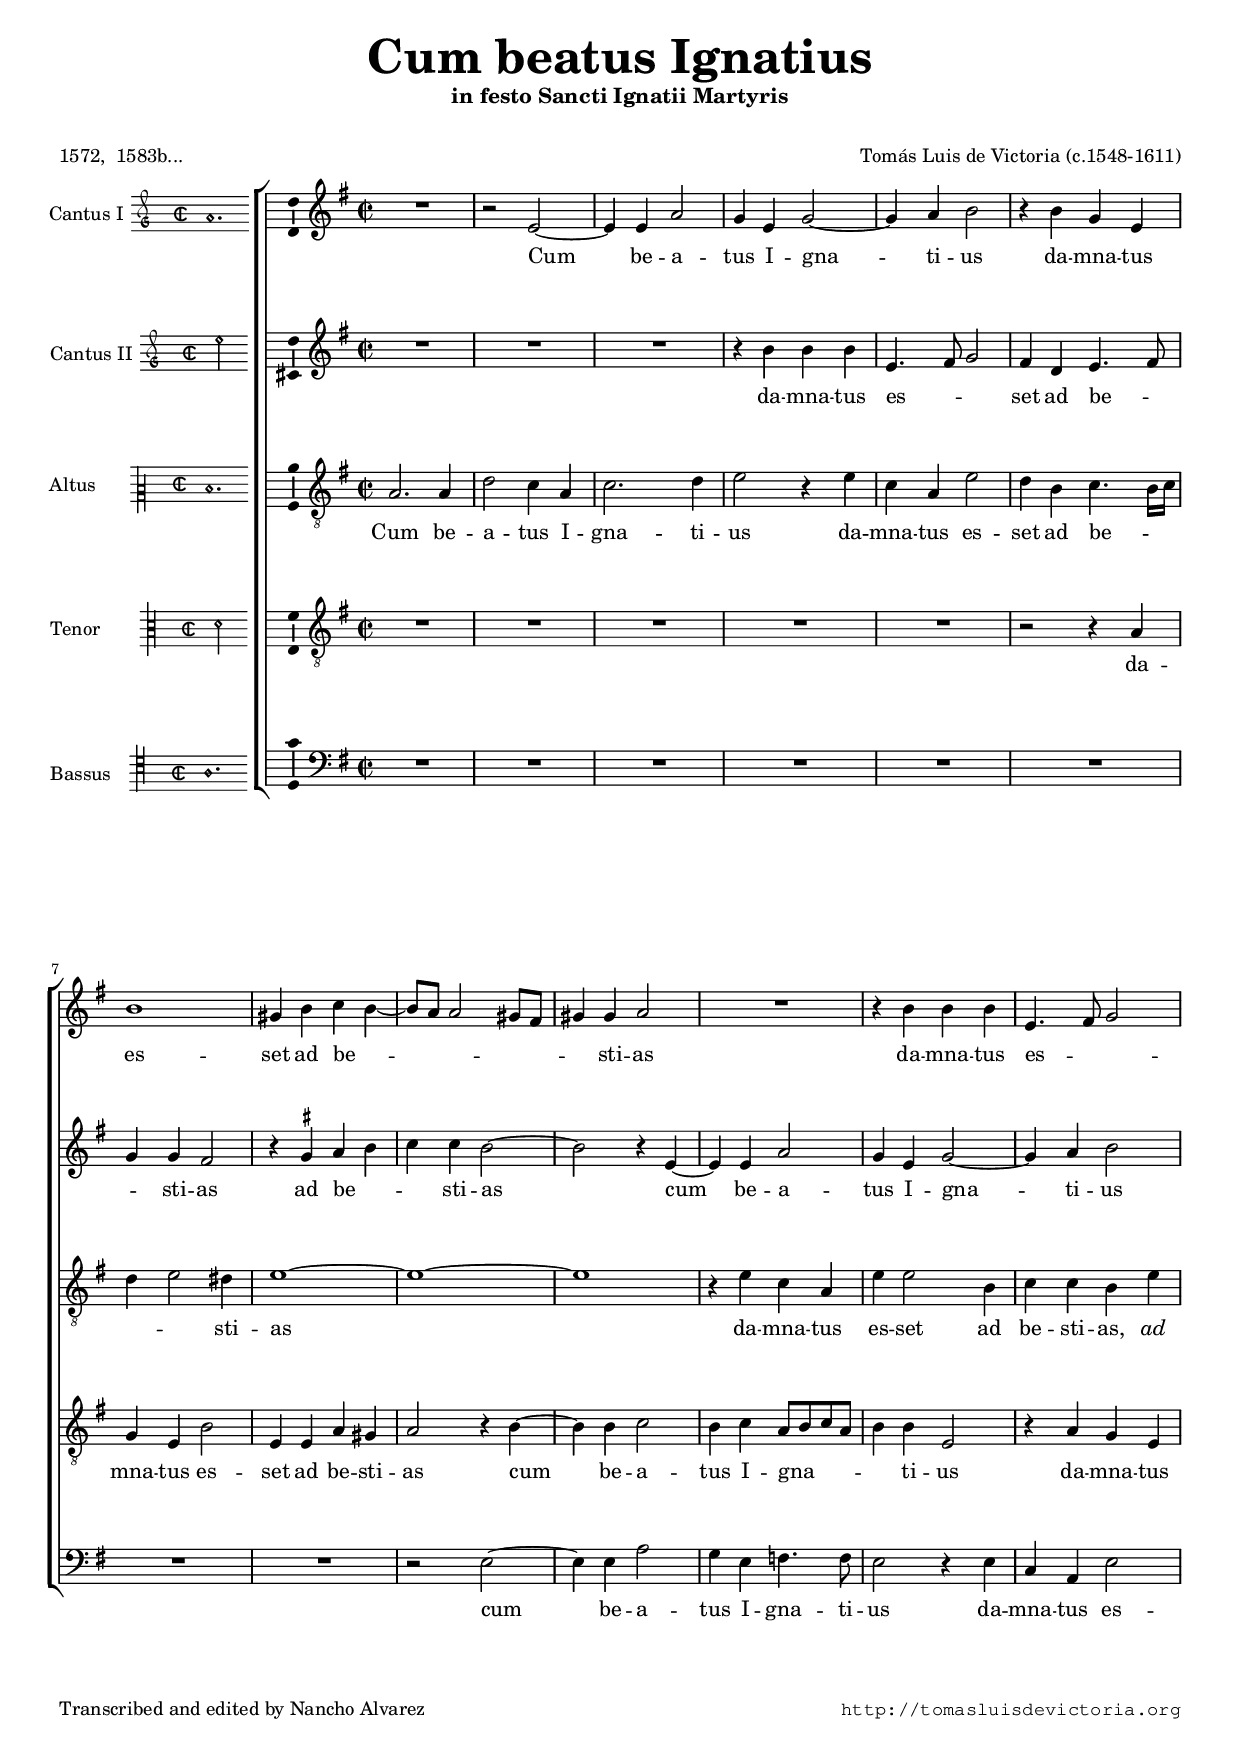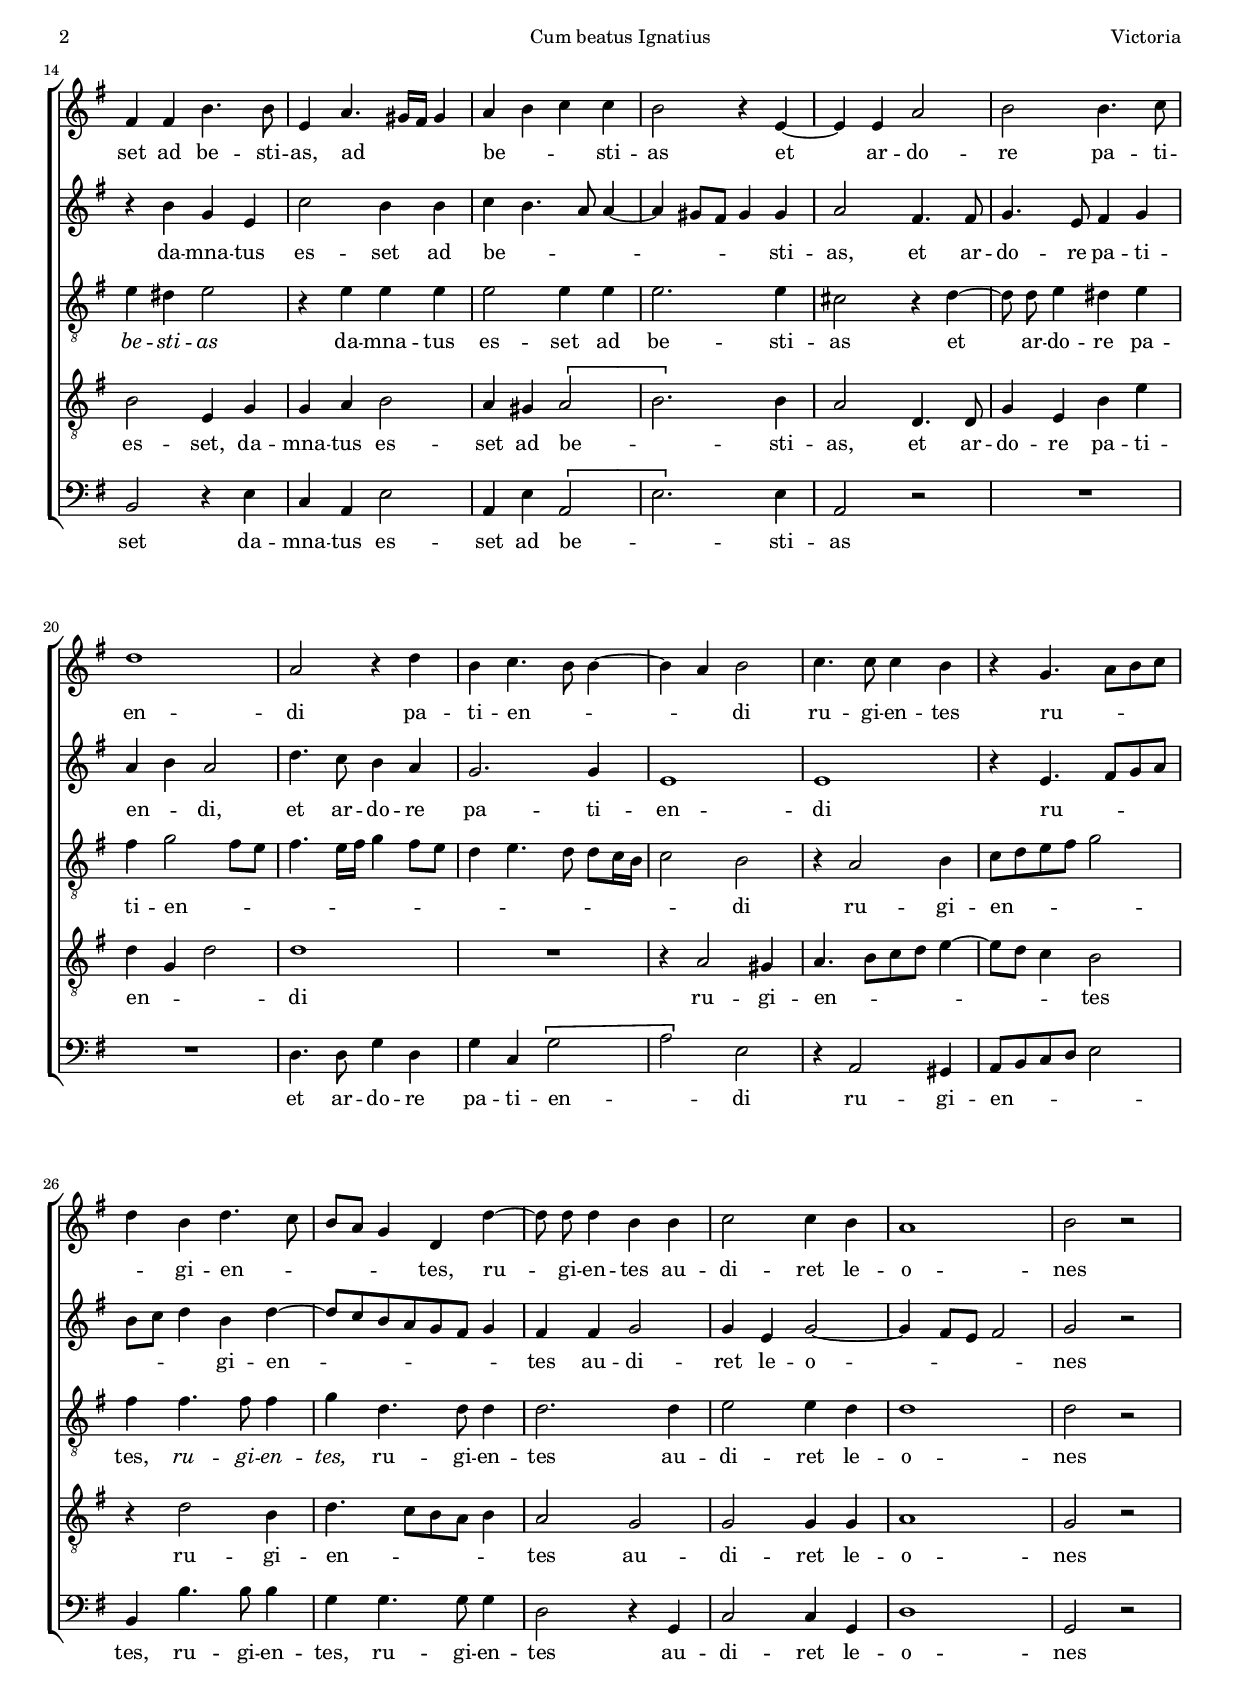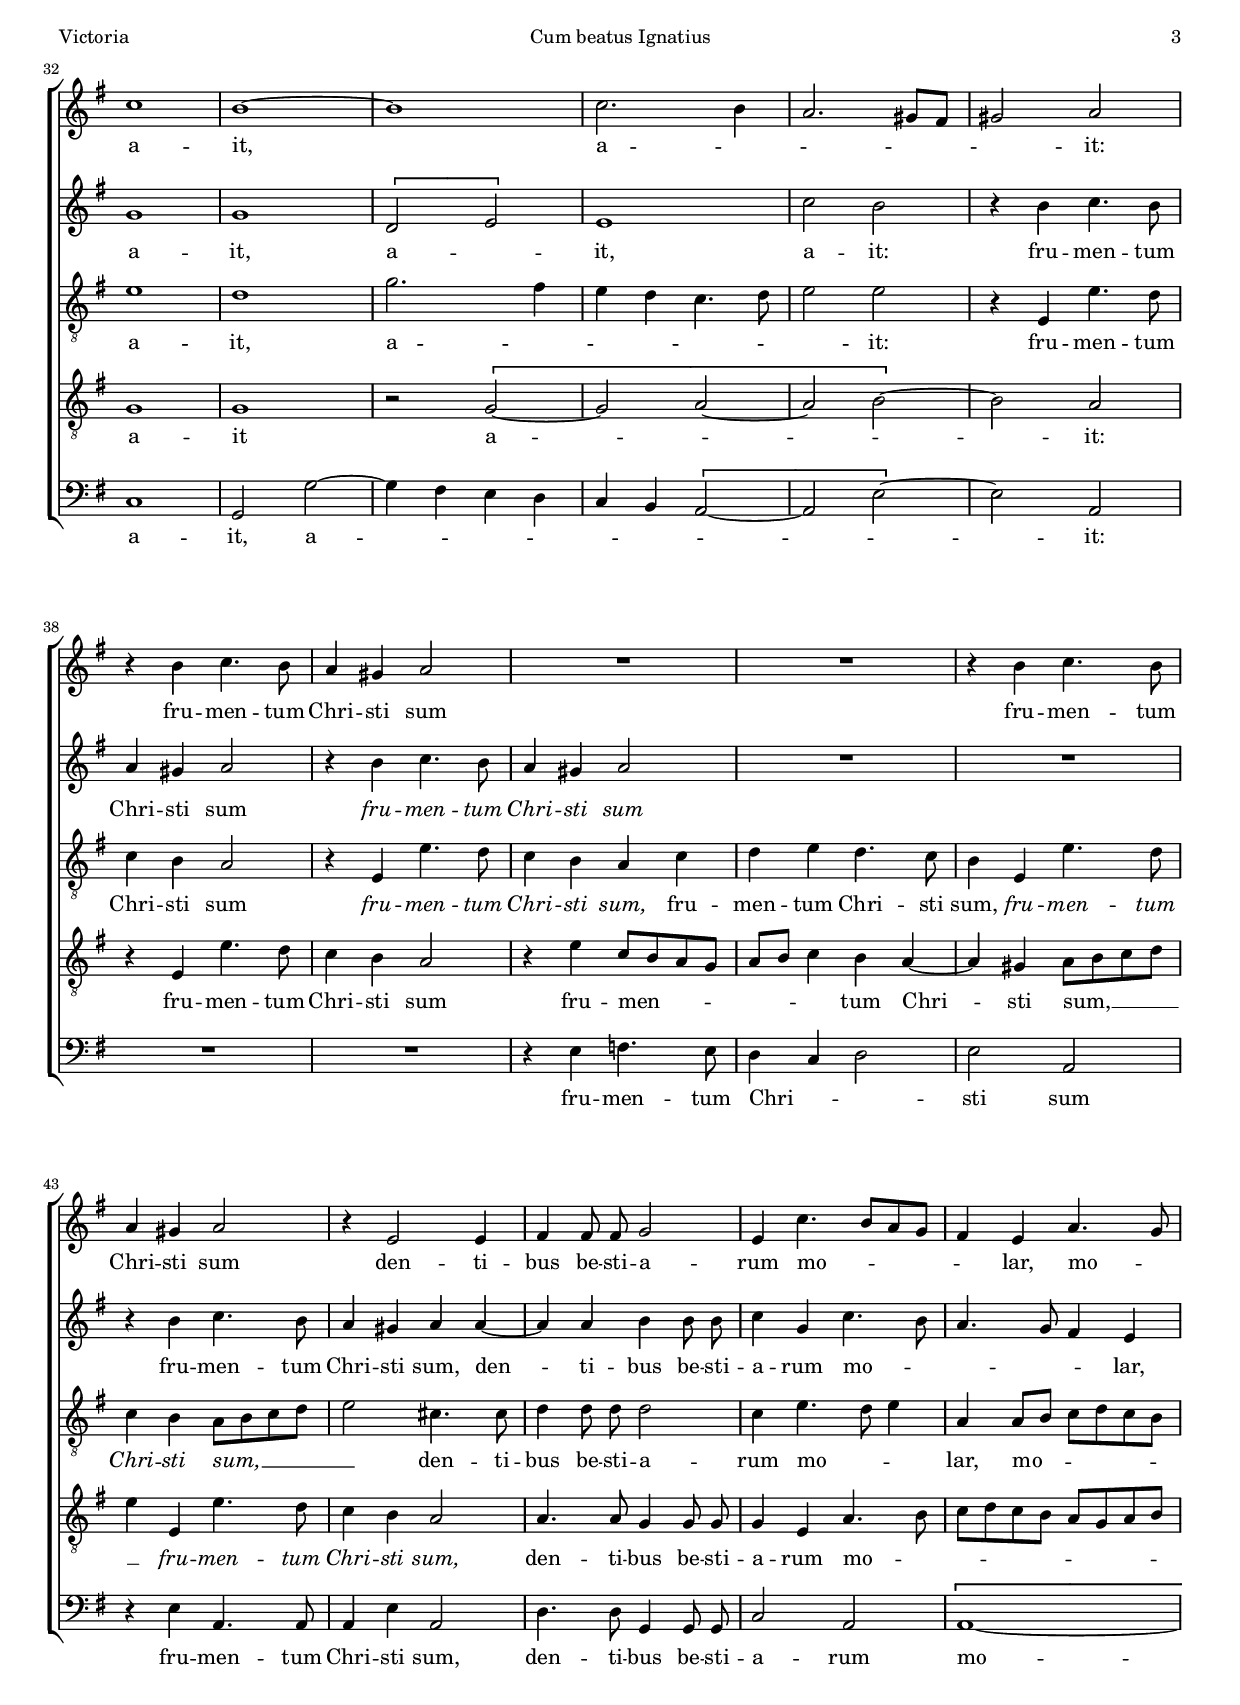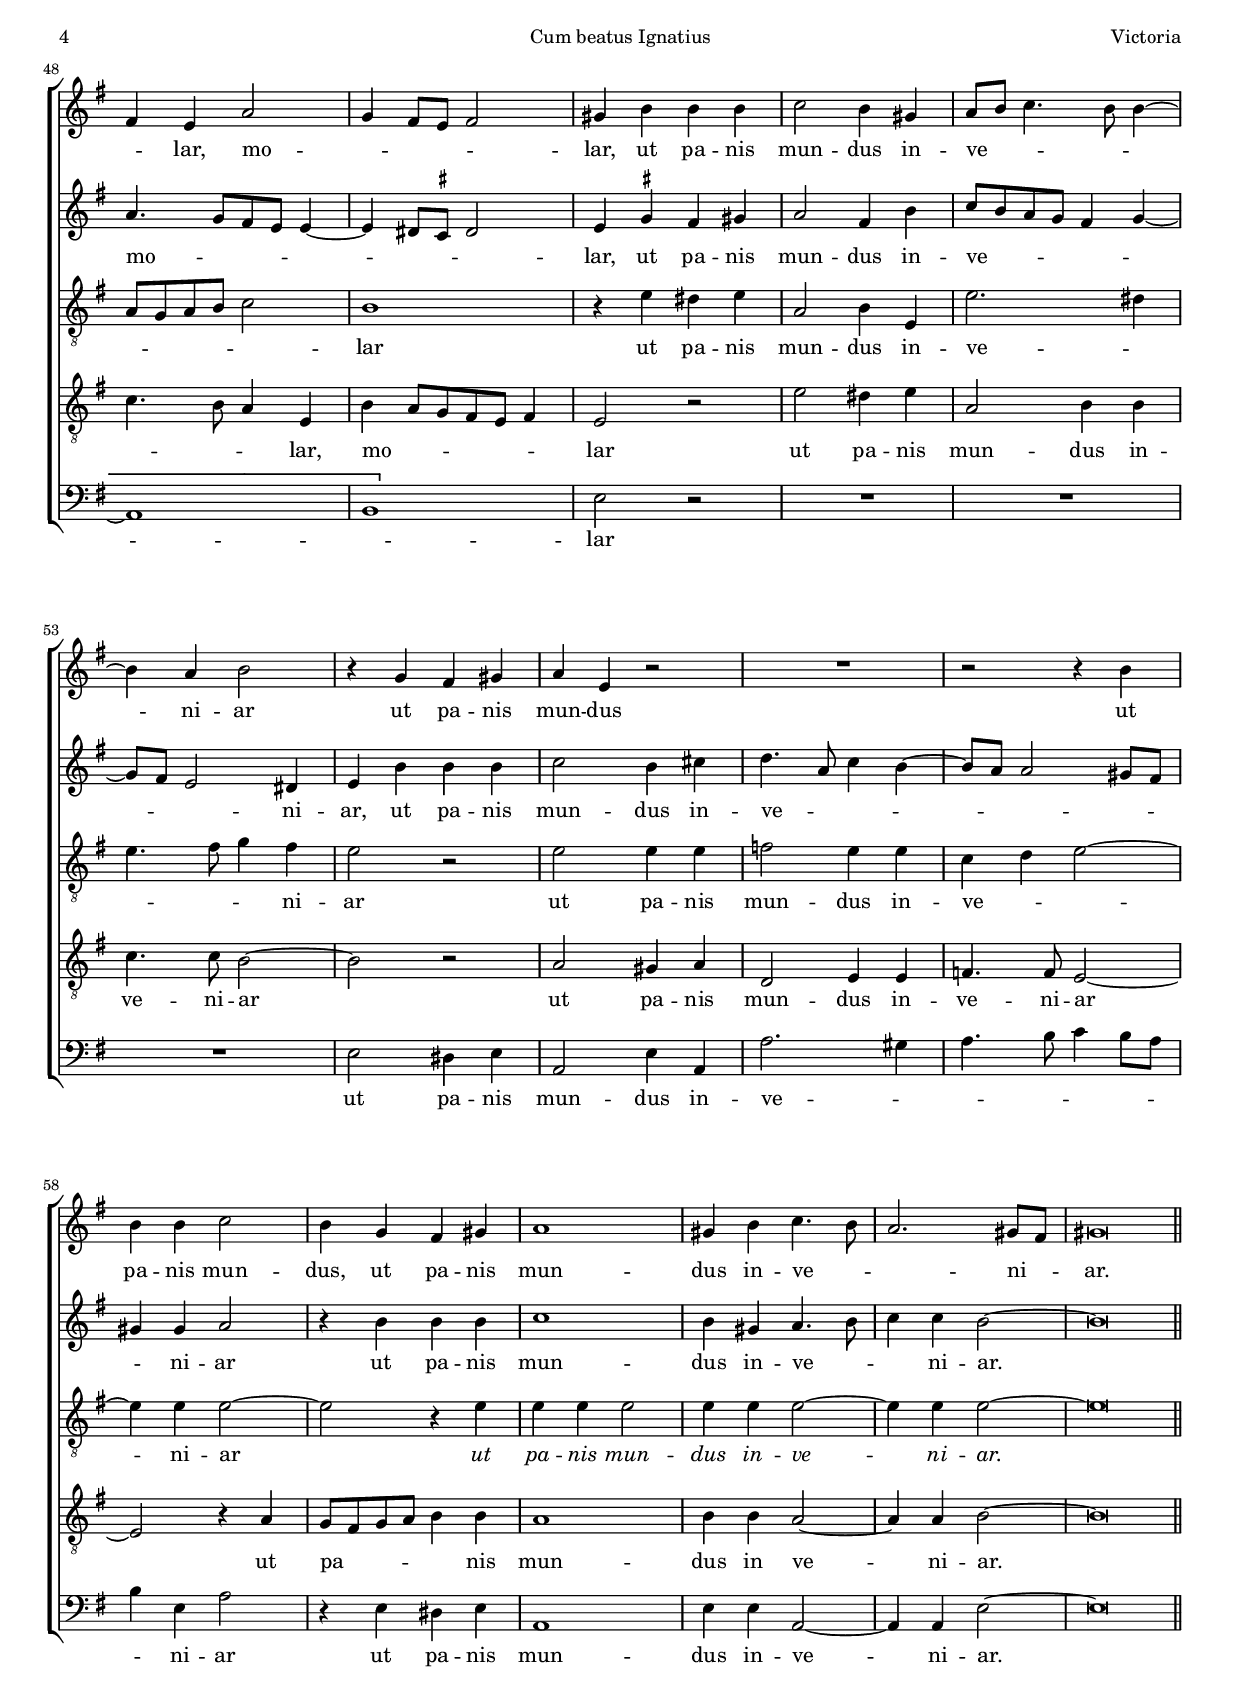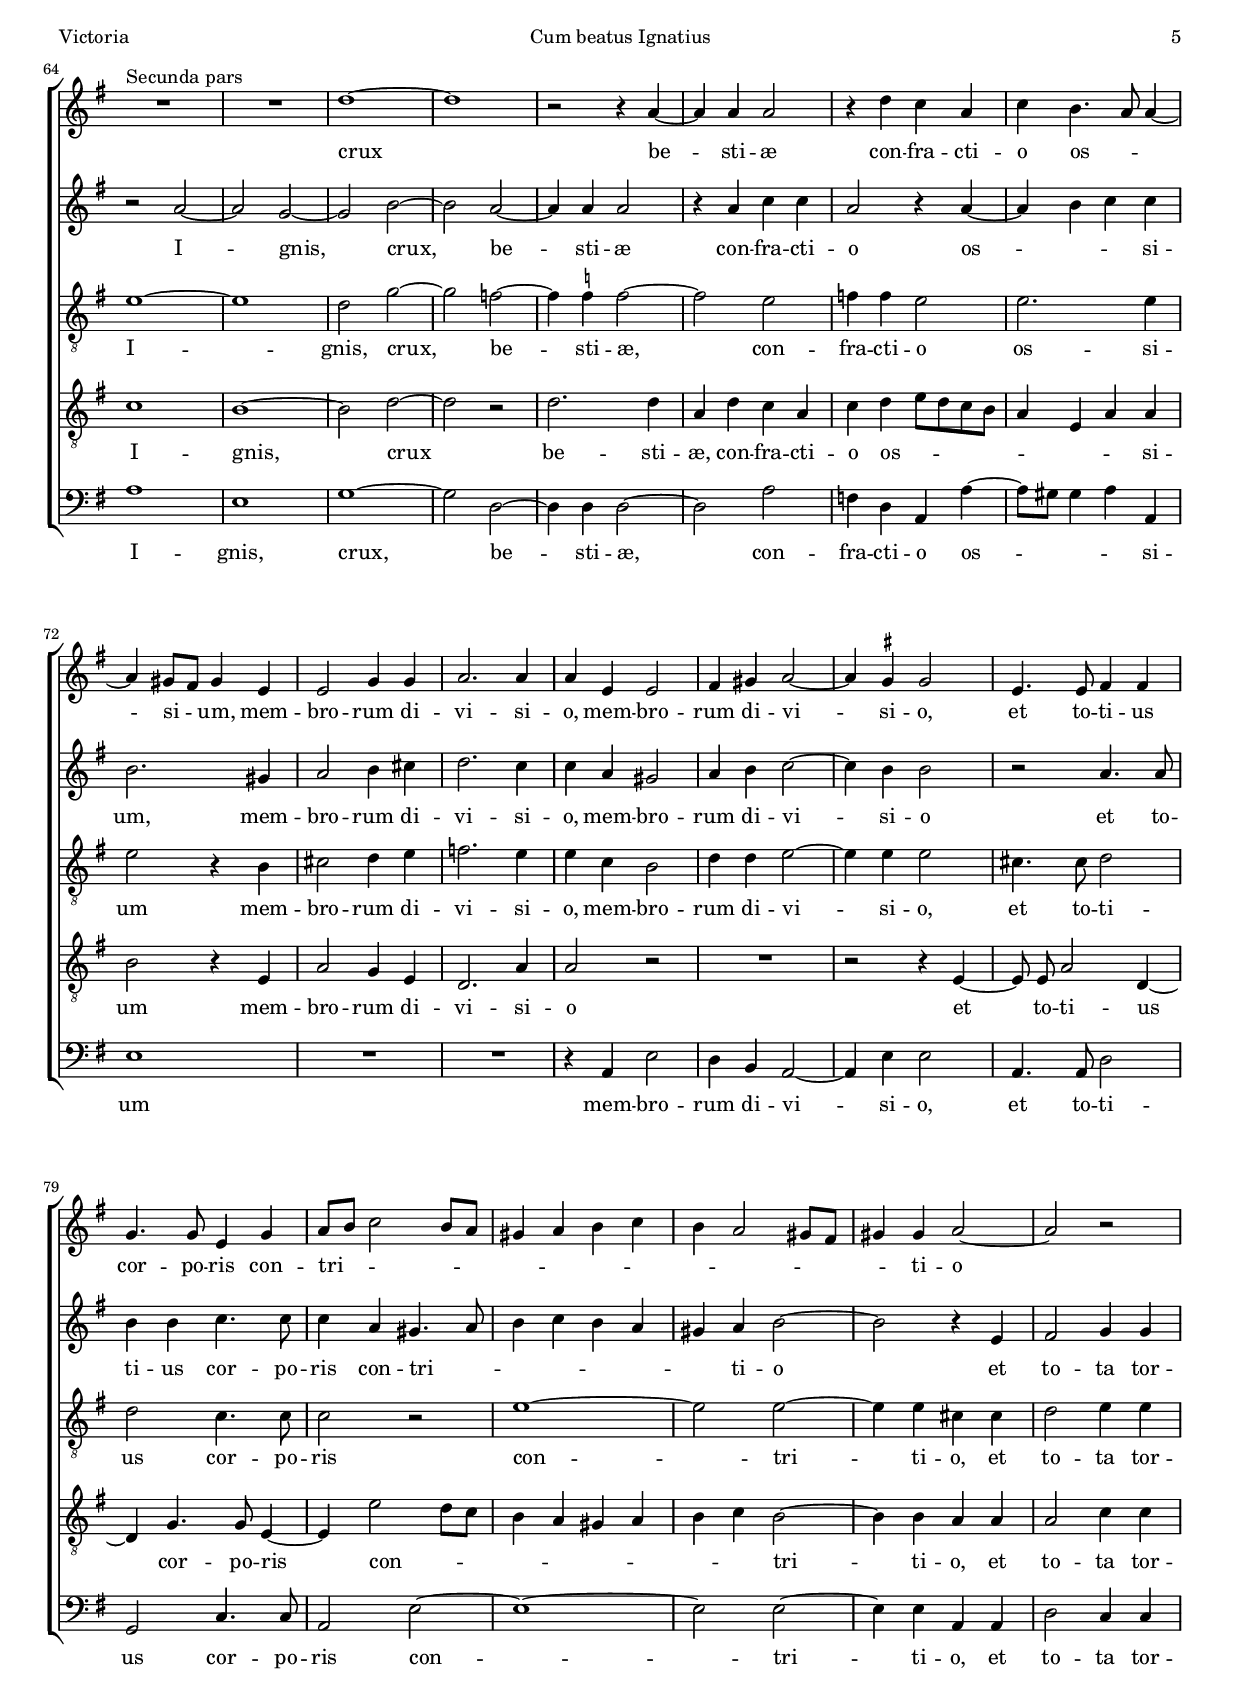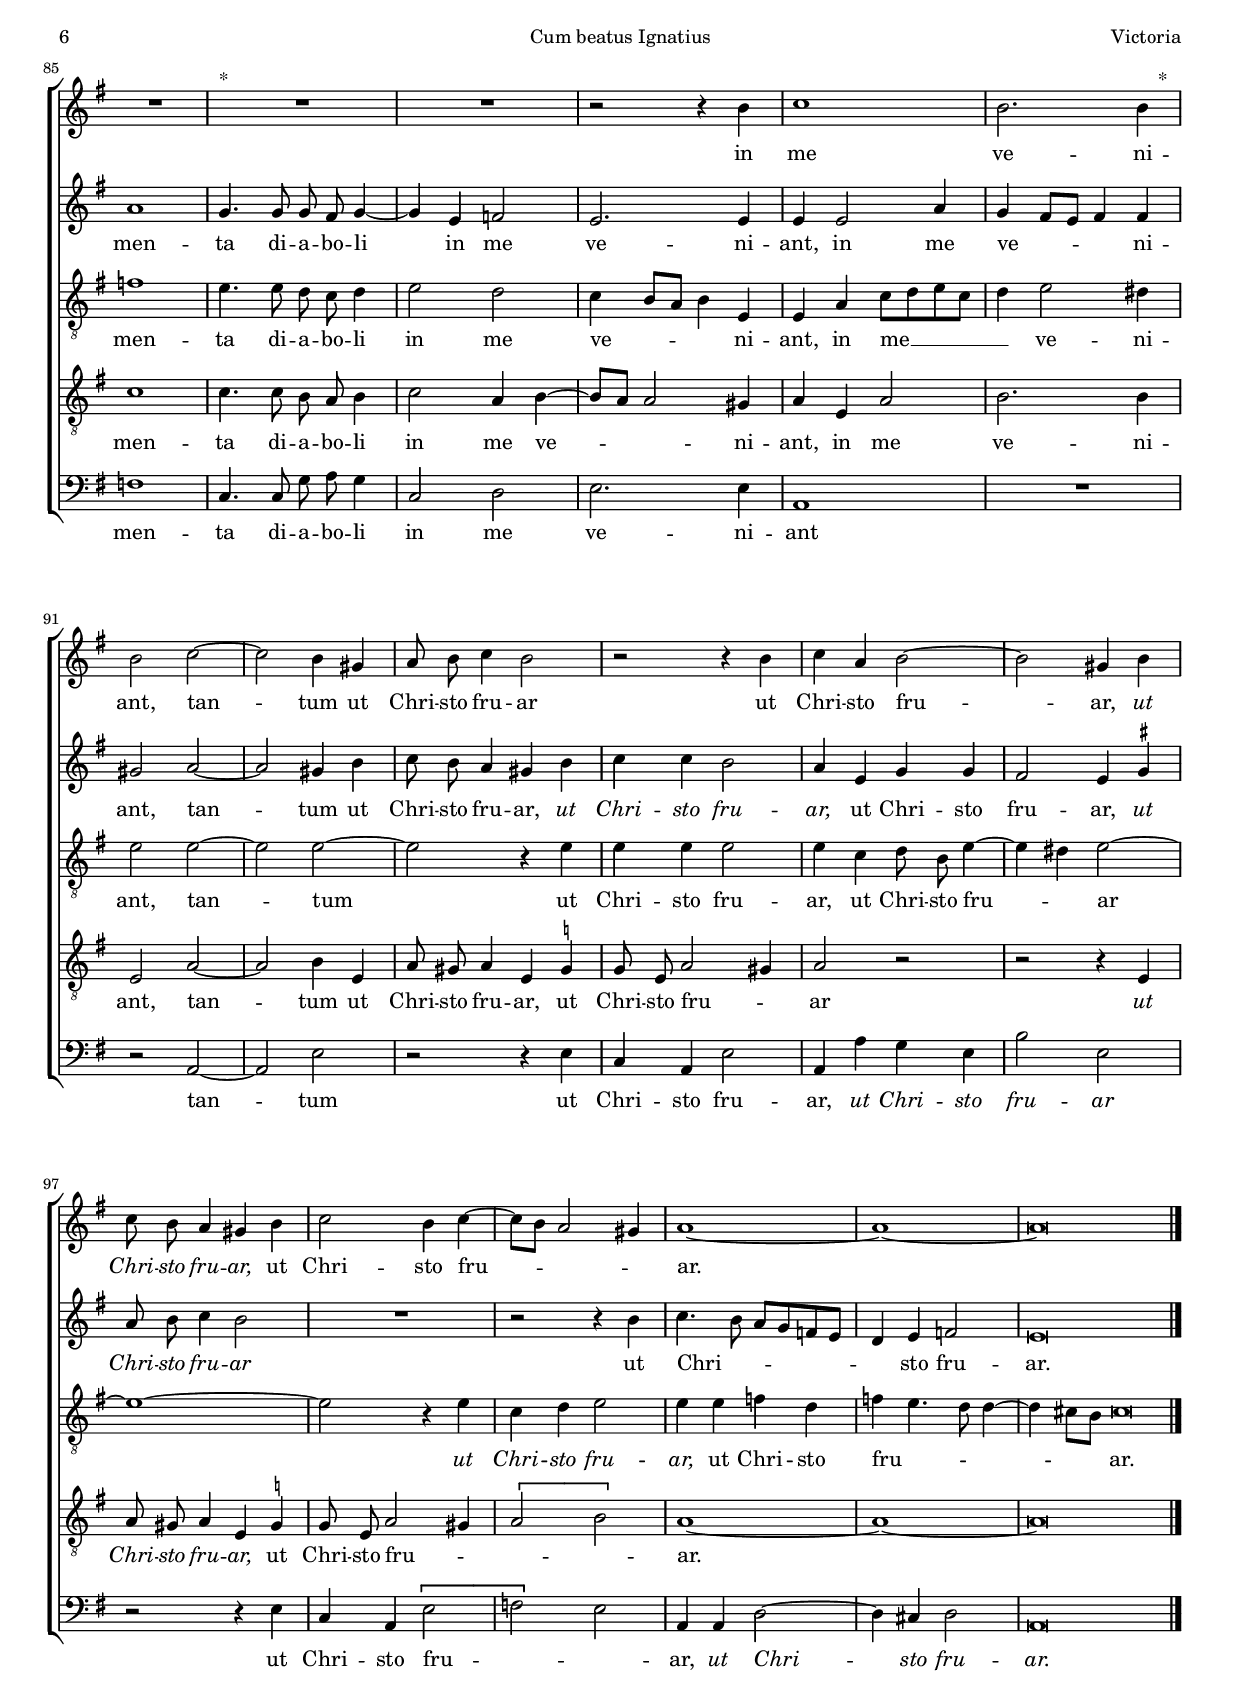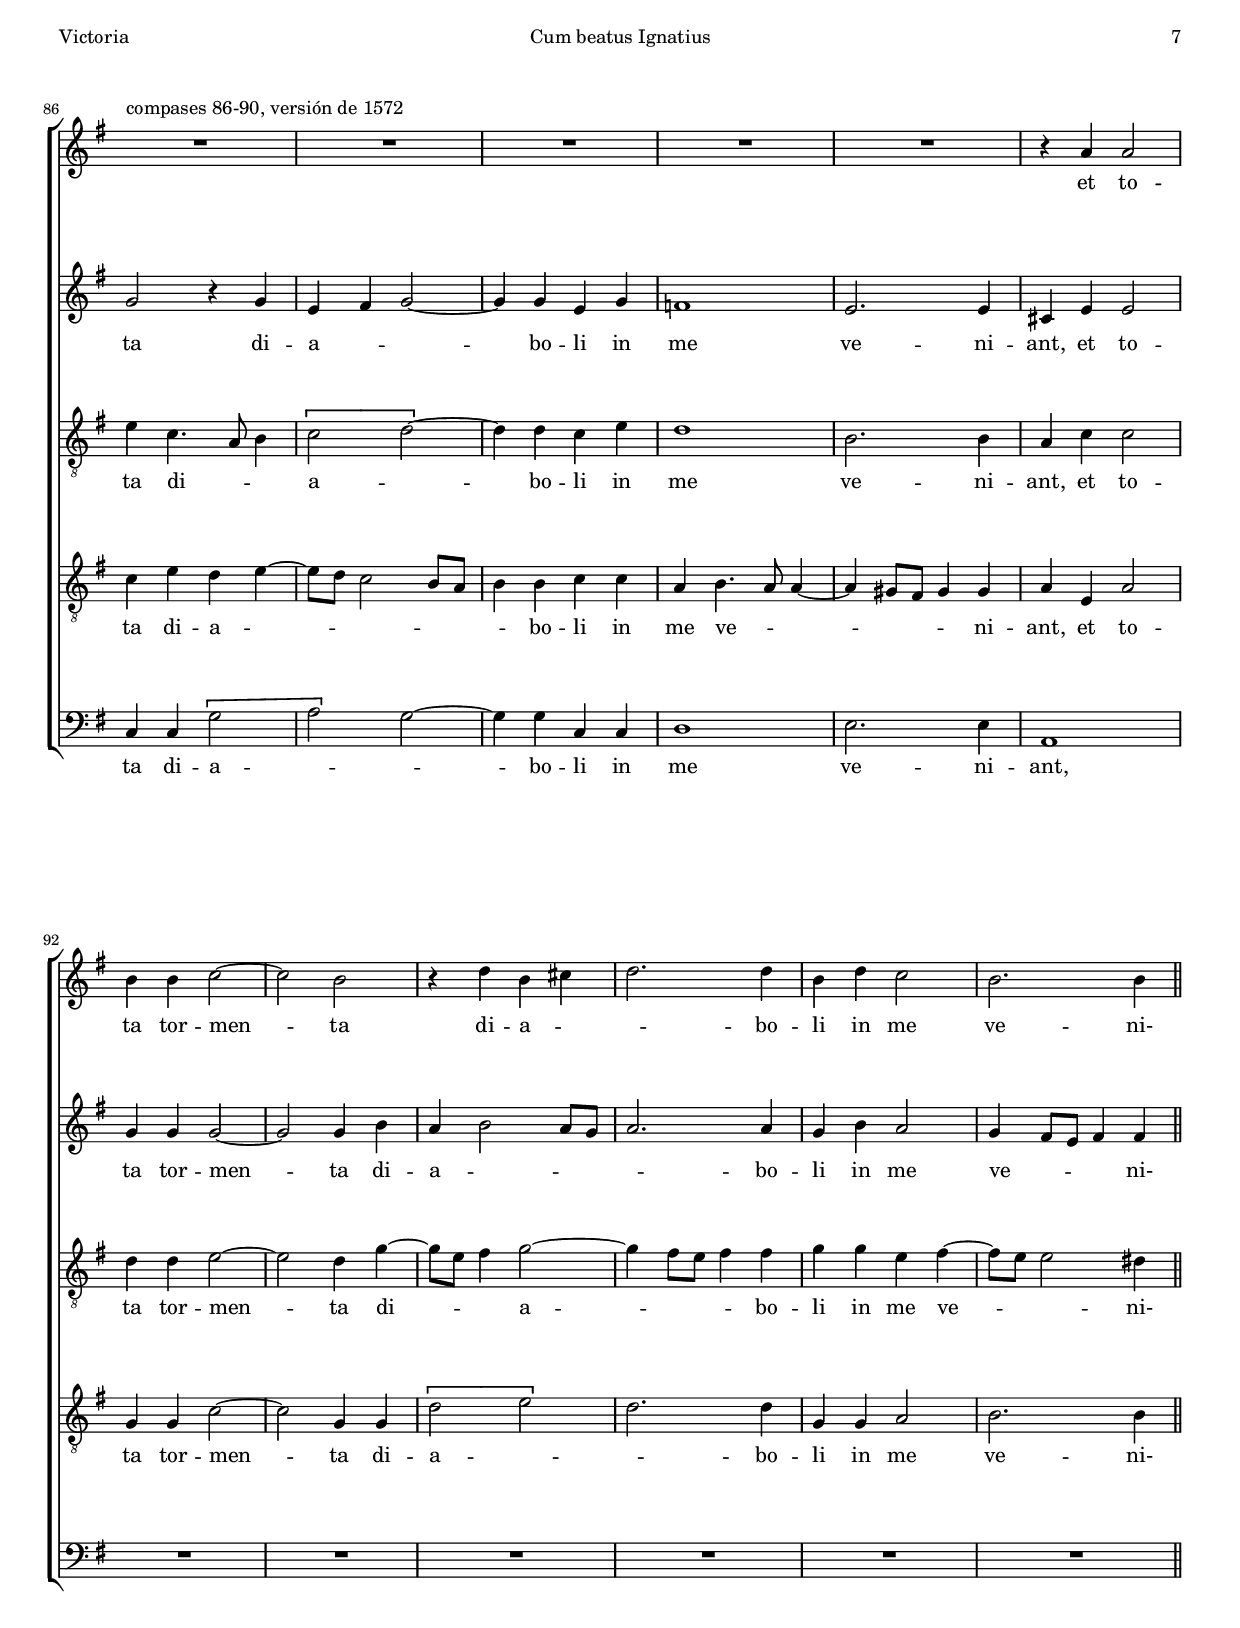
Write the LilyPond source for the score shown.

\version "2.18.0"

#(set-default-paper-size "a4")
#(set-global-staff-size 16.4)
#(ly:set-option 'point-and-click #f)
%mobile -s14.5 -i3.0

italicas=\override LyricText.font-shape = #'italic
rectas=\override LyricText.font-shape = #'upright
ss=\once \set suggestAccidentals = ##t
incipitwidth = 20

htitle="Cum beatus Ignatius"
hcomposer="Victoria"

\header {
	title=\markup{\fontsize #4 "Cum beatus Ignatius"}
	subtitle="in festo Sancti Ignatii Martyris"
	subsubtitle=\markup{\null \vspace #1 }
	composer="Tomás Luis de Victoria (c.1548-1611)"
        pdfauthor=\composer
	%opus="(-)"
	%poet="1572,  1583b,  1589a,  1589b,  1603"
	poet="1572,  1583b..."
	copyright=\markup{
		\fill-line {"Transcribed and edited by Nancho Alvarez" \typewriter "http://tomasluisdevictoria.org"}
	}
%	tagline=""
}


global={\key g \major \time 2/2  \skip 1*63 \bar "||" \pageBreak
					\skip 1*39 \bar "|." \pageBreak
					\skip 1*12 \bar "||"
}

cantus={
	R1*4/4 |
	r2 e' ~ |
	e'4 e' a'2 |
	g'4 e' g'2 ~ |
%5
	g'4 a' b'2 |
	r4 b' g' e' |
	b'1 |
	gis'4 b' c'' b' ~ |
	b'8 a' a'2 gis'8 fis' |
%10
	gis'4 gis' a'2 |
	R1*4/4 |
	r4 b' b' b' |
	e'4. fis'8 g'2 |
	fis'4 fis' b'4. b'8 |
%15
	e'4 a'4. gis'16 fis' gis'4 |
	a' b' c'' c'' |
	b'2 r4 e' ~ |
	e' e' a'2 |
	b' b'4. c''8 |
%20
	d''1 |
	a'2 r4 d'' |
	b' c''4. b'8 b'4 ~ |
	b' a' b'2 |
	c''4. c''8 c''4 b' |
%25
	r g'4. a'8 b' c'' |
	d''4 b' d''4. c''8 |
	b' a' g'4 d' d'' ~ |
	\set Staff.autoBeaming = ##f
	d''8 d'' d''4 b' b' |
	\set Staff.autoBeaming = ##t
	c''2 c''4 b' |
%30
	a'1 |
	b'2 r | \pageBreak
	c''1 |
	b' ~ |
	b' |
%35
	c''2. b'4 |
	a'2. gis'8 fis' |
	gis'2 a' |
	r4 b' c''4. b'8 |
	a'4 gis' a'2 |
%40
	R1*4/4 |
	R1*4/4 |
	r4 b' c''4. b'8 |
	a'4 gis' a'2 |
	r4 e'2 e'4 |
%45
	\set Staff.autoBeaming = ##f
	fis' fis'8 fis' g'2 |
	\set Staff.autoBeaming = ##t
	e'4 c''4. b'8 a' g' |
	fis'4 e' a'4. g'8 |
	fis'4 e' a'2 |
	g'4 fis'8 e' fis'2 |
%50
	gis'4 b' b' b' |
	c''2 b'4 gis' |
	a'8 b' c''4. b'8 b'4 ~ |
	b' a' b'2 |
	r4 g' fis' gis' |
%55
	a' e' r2 |
	R1*4/4 |
	r2 r4 b' |
	b' b' c''2 |
	b'4 g' fis' gis' |
%60
	a'1 |
	gis'4 b' c''4. b'8 |
	a'2. gis'8 fis' 
	gis'\breve*1/2 |
	s4*0^\markup{"Secunda pars"}
	R1*4/4
%65
	R1*4/4 |
	d''1 ~ |
	d'' |
	r2 r4 a' ~ |
	a' a' a'2 |
%70
	r4 d'' c'' a' |
	c'' b'4. a'8 a'4 ~ |
	a' gis'8 fis' gis'4 e' |
	e'2 g'4 g' |
	a'2. a'4 |
%75
	a' e' e'2 |
	fis'4 gis' a'2 ~ |
	a'4 \ss gis' gis'2 |
	e'4. e'8 fis'4 fis' |
	g'4. g'8 e'4 g' |
%80
	a'8 b' c''2 b'8 a' |
	gis'4 a' b' c'' |
	b' a'2 gis'8 fis' |
	gis'4 gis' a'2 ~ | 
	a' r |
%85
	R1*4/4 | %\break
	s4*0^\markup{"*"}
	R1*4/4 |
	R1*4/4 |
	r2 r4 b' |
	c''1 |
%90
	b'2. b'4^\markup{"    *"} | %\break
	b'2 c'' ~ |
	c'' b'4 gis' |
	\set Staff.autoBeaming = ##f
	a'8 b' c''4 b'2 |
	\set Staff.autoBeaming = ##t
	r r4 b' |
%95
	c'' a' b'2 ~ |
	b' gis'4 b' |
	\set Staff.autoBeaming = ##f
	c''8 b' a'4 gis' b' |
	\set Staff.autoBeaming = ##f
	c''2 b'4 c'' ~ |
	 c''8[ b'] a'2 gis'4 |
%100
	a'1 ~ |
	a' ~ |
	a'\breve*1/2 |
	\set Score.currentBarNumber = #86
	\once \override TextScript.padding = #1.5
	s4*0^\markup{"compases 86-90, versión de 1572"}
	R1*4/4
	R1*4/4 |
%105
	R1*4/4 |
	R1*4/4 |
	R1*4/4 |
	r4 a' a'2 |
	b'4 b' c''2 ~ |
%110
	c'' b' |
	r4 d'' b' cis'' |
	d''2. d''4 |
	b' d'' c''2 |
	b'2. b'4
}


cantusdos={
	R1*4/4 |
	R1*4/4 |
	R1*4/4 |
	r4 b' b' b' |
%5
	e'4. fis'8 g'2 |
	fis'4 d' e'4. fis'8 |
	g'4 g' fis'2 |
	r4 \ss gis' a' b' |
	c'' c'' b'2 ~ |
%10
	b' r4 e' ~ |
	e' e' a'2 |
	g'4 e' g'2 ~ |
	g'4 a' b'2 |
	r4 b' g' e' |
%15
	c''2 b'4 b' |
	c'' b'4. a'8 a'4 ~ |
	a' gis'8 fis' gis'4 gis' |
	a'2 fis'4. fis'8 |
	g'4. e'8 fis'4 g' |
%20
	a' b' a'2 |
	d''4. c''8 b'4 a' |
	g'2. g'4 |
	e'1 |
	e' |
%25
	r4 e'4. fis'8 g' a' |
	b' c'' d''4 b' d'' ~ |
	d''8[ c'' b' a' g' fis'] g'4 |
	fis' fis' g'2 |
	g'4 e' g'2 ~ |
%30
	g'4 fis'8 e' fis'2 |
	g' r |
	g'1 |
	g' |
	\[d'2 e'\] |
%35
	e'1 |
	c''2 b' |
	r4 b' c''4. b'8 |
	a'4 gis' a'2 |
	r4 b' c''4. b'8 |
%40
	a'4 gis' a'2 |
	R1*4/4 |
	R1*4/4 |
	r4 b' c''4. b'8 |
	a'4 gis' a' a' ~ |
%45
	\set Staff.autoBeaming = ##f
	a' a' b' b'8 b' |
	\set Staff.autoBeaming = ##t
	c''4 g' c''4. b'8 |
	a'4. g'8 fis'4 e' |
	a'4. g'8[ fis' e'] e'4 ~ |
	e' dis'8 \ss cis' dis'2 |
%50
	e'4 \ss gis' fis' gis'! |
	a'2 fis'4 b' |
	c''8 b' a' g' fis'4 g' ~ |
	g'8 fis' e'2 dis'4 |
	e' b' b' b' |
%55
	c''2 b'4 cis'' |
	d''4. a'8 c''4 b' ~ |
	b'8 a' a'2 gis'8 fis' |
	gis'4 gis' a'2 |
	r4 b' b' b' |
%60
	c''1 |
	b'4 gis' a'4. b'8 |
	c''4 c'' b'2 ~ |
	b'\breve*1/2 |
	r2 a' ~ |
%65
	a' g' ~ |
	g' b' ~ |
	b' a' ~ |
	a'4 a' a'2 |
	r4 a' c'' c'' |
%70
	a'2 r4 a' ~ |
	a' b' c'' c'' |
	b'2. gis'4 |
	a'2 b'4 cis'' |
	d''2. c''4 |
%75
	c'' a' gis'2 |
	a'4 b' c''2 ~ |
	c''4 b' b'2 |
	r a'4. a'8 |
	b'4 b' c''4. c''8 |
%80
	c''4 a' gis'4. a'8 |
	b'4 c'' b' a' |
	gis' a' b'2 ~ |
	b' r4 e' |
	fis'2 g'4 g' |
%85
	a'1 |
	\set Staff.autoBeaming = ##f
	g'4. g'8 g' fis' g'4 ~ |
	\set Staff.autoBeaming = ##t
	g' e' f'2 |
	e'2. e'4 |
	e' e'2 a'4 |
%90
	g' fis'8 e' fis'4 fis' |
	gis'2 a' ~ |
	a' gis'4 b' |
	\set Staff.autoBeaming = ##f
	c''8 b' a'4 gis' b' |
	\set Staff.autoBeaming = ##t
	c'' c'' b'2 |
%95
	a'4 e' g' g' |
	fis'2 e'4 \ss gis' |
	\set Staff.autoBeaming = ##f
	a'8 b' c''4 b'2 |
	\set Staff.autoBeaming = ##t
	R1*4/4 |
	r2 r4 b' |
%100
	c''4. b'8 a' g' f' e' |
	d'4 e' f'2 |
	e'\breve*1/2 |
	g'2 r4 g' |
	e' fis' g'2 ~ |
%105
	g'4 g' e' g' |
	f'1 |
	e'2. e'4 |
	cis' e' e'2 |
	g'4 g' g'2 ~ |
%110
	g' g'4 b' |
	a' b'2 a'8 g' |
	a'2. a'4 |
	g' b' a'2 |
	g'4 fis'8 e' fis'4 fis'
}

altus={
	a2. a4 |
	d'2 c'4 a |
	c'2. d'4 |
	e'2 r4 e' |
%5
	c' a e'2 |
	d'4 b c'4. b16 c' |
	d'4 e'2 dis'4 |
	e'1 ~ |
	e' ~ |
%10
	e' |
	r4 e' c' a |
	e' e'2 b4 |
	c' c' b e' |
	e' dis' e'2 |
%15
	r4 e' e' e' |
	e'2 e'4 e' |
	e'2. e'4 |
	cis'2 r4 d' ~ |
	\set Staff.autoBeaming = ##f
	d'8 d' e'4 dis' e' |
	\set Staff.autoBeaming = ##t
%20
	fis' g'2 fis'8 e' |
	fis'4. e'16 fis' g'4 fis'8 e' |
	d'4 e'4. d'8  d'[ c'16 b] |
	c'2 b |
	r4 a2 b4 |
%25
	c'8 d' e' fis' g'2 |
	fis'4 fis'4. fis'8 fis'4 |
	g' d'4. d'8 d'4 |
	d'2. d'4 |
	e'2 e'4 d' |
%30
	d'1 |
	d'2 r |
	e'1 |
	d' |
	g'2. fis'4 |
%35
	e' d' c'4. d'8 |
	e'2 e' |
	r4 e e'4. d'8 |
	c'4 b a2 |
	r4 e e'4. d'8 |
%40
	c'4 b a c' |
	d' e' d'4. c'8 |
	b4 e e'4. d'8 |
	c'4 b a8 b c' d' |
	e'2 cis'4. cis'8 |
%45
	\set Staff.autoBeaming = ##f
	d'4 d'8 d' d'2 |
	\set Staff.autoBeaming = ##t
	c'4 e'4. d'8 e'4 |
	a a8 b c' d' c' b | \pageBreak
	a g a b c'2 |
	b1 |
%50
	r4 e' dis' e' |
	a2 b4 e |
	e'2. dis'4 |
	e'4. fis'8 g'4 fis' |
	e'2 r |
%55
	e' e'4 e' |
	f'2 e'4 e' |
	c' d' e'2 ~ |
	e'4 e' e'2 ~ |
	e' r4 e' |
%60
	e' e' e'2 |
	e'4 e' e'2 ~ |
	e'4 e' e'2 ~ |
	e'\breve*1/2 |
	e'1 ~ |
%65
	e' |
	d'2 g' ~ |
	g' f' ~ |
	f'4 \ss f' f'2 ~ |
	f' e' |
%70
	f'4 f' e'2 |
	e'2. e'4 |
	e'2 r4 b |
	cis'2 d'4 e' |
	f'2. e'4 |
%75
	e' c' b2 |
	d'4 d' e'2 ~ |
	e'4 e' e'2 |
	cis'4. cis'8 d'2 |
	d' c'4. c'8 |
%80
	c'2 r |
	e'1 ~ |
	e'2 e' ~ |
	e'4 e' cis' cis' |
	d'2 e'4 e' |
%85
	f'1 |
	\set Staff.autoBeaming = ##f
	e'4. e'8 d' c' d'4 |
	\set Staff.autoBeaming = ##t
	e'2 d' |
	c'4 b8 a b4 e |
	e a c'8 d' e' c' |
%90
	d'4 e'2 dis'4 |
	e'2 e' ~ |
	e' e' ~ |
	e' r4 e' |
	e' e' e'2 |
%95
	\set Staff.autoBeaming = ##f
	e'4 c' d'8 b e'4 ~ |
	\set Staff.autoBeaming = ##t
	e' dis' e'2 ~ |
	e'1 ~ |
	e'2 r4 e' |
	c' d' e'2 |
%100
	e'4 e' f' d' |
	f' e'4. d'8 d'4 ~ |
	d' cis'8 b cis'\breve*1/4 |
	e'4 c'4. a8 b4 |
	\[c'2 d' ~ \] |
%105
	d'4 d' c' e' |
	d'1 |
	b2. b4 |
	a c' c'2 |
	d'4 d' e'2 ~ |
%110
	e' d'4 g' ~ |
	g'8 e' fis'4 g'2 ~ |
	g'4 fis'8 e' fis'4 fis' |
	g' g' e' fis' ~ |
	fis'8 e' e'2 dis'4
}

tenor={
	R1*4/4 |
	R1*4/4 |
	R1*4/4 |
	R1*4/4 |
%5
	R1*4/4 |
	r2 r4 a |
	g e b2 |
	e4 e a gis |
	a2 r4 b ~ |
%10
	b b c'2 |
	b4 c' a8 b c' a |
	b4 b e2 |
	r4 a g e |
	b2 e4 g |
%15
	g a b2 |
	a4 gis \[a2 |
	b2.\] b4 |
	a2 d4. d8 |
	g4 e b e' |
%20
	d' g d'2 |
	d'1 |
	R1*4/4 |
	r4 a2 gis4 |
	a4.  b8[ c' d'] e'4 ~ |
%25
	e'8 d' c'4 b2 |
	r4 d'2 b4 |
	d'4.  c'8[ b a] b4 |
	a2 g |
	g g4 g |
%30
	a1 |
	g2 r |
	g1 |
	g |
	r2 \[g ~ |
%35
	g a ~ |
	a b ~ \] |
	b a |
	r4 e e'4. d'8 |
	c'4 b a2 |
%40
	r4 e' c'8 b a g |
	a b c'4 b a ~ |
	a gis a8 b c' d' |
	e'4 e e'4. d'8 |
	c'4 b a2 |
%45
	\set Staff.autoBeaming = ##f
	a4. a8 g4 g8 g |
	\set Staff.autoBeaming = ##t
	g4 e a4. b8 |
	c' d' c' b a g a b |
	c'4. b8 a4 e |
	b  a8[ g fis e] fis4 |
%50
	e2 r |
	e' dis'4 e' |
	a2 b4 b |
	c'4. c'8 b2 ~ |
	b r |
%55
	a gis4 a |
	d2 e4 e |
	f4. f8 e2 ~ |
	e r4 a |
	g8 fis g a b4 b |
%60
	a1 |
	b4 b a2 ~ |
	a4 a b2 ~ |
	b\breve*1/2 |
	c'1 |
%65
	b ~ |
	b2 d' ~ |
	d' r |
	d'2. d'4 |
	a d' c' a |
%70
	c' d' e'8 d' c' b |
	a4 e a a |
	b2 r4 e |
	a2 g4 e |
	d2. a4 |
%75
	a2 r |
	R1*4/4 |
	r2 r4 e ~ |
	\set Staff.autoBeaming = ##f
	e8 e a2 d4 ~ |
	\set Staff.autoBeaming = ##t
	d g4. g8 e4 ~ |
%80
	e e'2 d'8 c' |
	b4 a gis a |
	b c' b2 ~ |
	b4 b a a |
	a2 c'4 c' |
%85
	c'1 |
	\set Staff.autoBeaming = ##f
	c'4. c'8 b a b4 |
	\set Staff.autoBeaming = ##t
	c'2 a4 b ~ |
	b8 a a2 gis4 |
	a e a2 |
%90
	b2. b4 |
	e2 a ~ |
	a b4 e |
	\set Staff.autoBeaming = ##f
	a8 gis a4 e \ss g |
	g8 e a2 gis4 |
	\set Staff.autoBeaming = ##f
%95
	a2 r |
	r r4 e |
	\set Staff.autoBeaming = ##f
	a8 gis a4 e \ss g |
	g8 e a2 gis4 |
	\set Staff.autoBeaming = ##t
	\[a2 b\] |
%100
	a1 ~ |
	a ~ |
	a\breve*1/2 |
	c'4 e' d' e' ~ |
	e'8 d' c'2 b8 a |
%105
	b4 b c' c' |
	a b4. a8 a4 ~ |
	a gis8 fis gis4 gis |
	a e a2 |
	g4 g c'2 ~ |
%110
	c' g4 g |
	\[d'2 e'\] |
	d'2. d'4 |
	g g a2 |
	b2. b4
}

bassus={
	R1*4/4 |
	R1*4/4 |
	R1*4/4 |
	R1*4/4 |
%5
	R1*4/4 |
	R1*4/4 |
	R1*4/4 |
	R1*4/4 |
	r2 e ~ |
%10
	e4 e a2 |
	g4 e f4. f8 |
	e2 r4 e |
	c a, e2 |
	b, r4 e |
%15
	c a, e2 |
	a,4 e \[a,2 |
	e2.\] e4 |
	a,2 r |
	R1*4/4 |
%20
	R1*4/4 |
	d4. d8 g4 d |
	g c \[g2 |
	a\] e |
	r4 a,2 gis,4 |
%25
	a,8 b, c d e2 |
	b,4 b4. b8 b4 |
	g g4. g8 g4 |
	d2 r4 g, |
	c2 c4 g, |
%30
	d1 |
	g,2 r |
	c1 |
	g,2 g ~ |
	g4 fis e d |
%35
	c b, \[a,2 ~ |
	a, e ~ \] |
	e a, |
	R1*4/4 |
	R1*4/4 |
%40
	r4 e f4. e8 |
	d4 c d2 |
	e a, |
	r4 e a,4. a,8 |
	a,4 e a,2 |
%45
	\set Staff.autoBeaming = ##f
	d4. d8 g,4 g,8 g, |
	\set Staff.autoBeaming = ##t
	c2 a, |
	\[a,1 ~ |
	a, |
	b,\] |
%50
	e2 r |
	R1*4/4 |
	R1*4/4 |
	R1*4/4 |
	e2 dis4 e |
%55
	a,2 e4 a, |
	a2. gis4 |
	a4. b8 c'4 b8 a |
	b4 e a2 |
	r4 e dis e |
%60
	a,1 |
	e4 e a,2 ~ |
	a,4 a, e2 ~ |
	e\breve*1/2 |
	a1 |
%65
	e |
	g ~ |
	g2 d ~ |
	d4 d d2 ~ |
	d a |
%70
	f4 d a, a ~ |
	a8 gis gis4 a a, |
	e1 |
	R1*4/4 |
	R1*4/4 |
%75
	r4 a, e2 |
	d4 b, a,2 ~ |
	a,4 e e2 |
	a,4. a,8 d2 |
	g, c4. c8 |
%80
	a,2 e ~ |
	e1 ~ |
	e2 e ~ |
	e4 e a, a, |
	d2 c4 c |
%85
	f1 |
	\set Staff.autoBeaming = ##f
	c4. c8 g a g4 |
	\set Staff.autoBeaming = ##t
	c2 d |
	e2. e4 |
	a,1 |
%90
	R1*4/4 |
	r2 a, ~ |
	a, e |
	r r4 e |
	c a, e2 |
%95
	a,4 a g e |
	b2 e |
	r r4 e |
	c a, \[e2 |
	f\] e |
%100
	a,4 a, d2 ~ |
	d4 cis d2 |
	a,\breve*1/2 |
	c4 c \[g2 |
	a\] g ~ |
%105
	g4 g c c |
	d1 |
	e2. e4 |
	a,1 |
	R1*4/4 |
%110
	R1*4/4 |
	R1*4/4 |
	R1*4/4 |
	R1*4/4 |
	R1*4/4
}

textocantus=\lyricmode{
Cum _ be -- a -- tus I -- gna -- _ ti -- us da -- mna -- tus es -- set
ad be -- _ _ _ _ _ _ _ sti -- as
da -- mna -- tus es -- _ _ set ad be -- sti -- as,
ad _ _ _ be -- _ _ sti -- as
et _ ar -- do -- re pa -- ti -- en -- di
pa -- ti -- en -- _ _ _ _ di
ru -- gi -- en -- tes
ru -- _ _ _ _ gi -- en -- _ _ _ _ tes,
ru -- _ gi -- en -- tes au -- di -- ret le -- o -- nes
a -- it, _
a -- _ _ _ _ _ it:
fru -- men -- tum Chri -- sti sum
fru -- men -- tum Chri -- sti sum
den -- ti -- bus be -- sti -- a -- rum mo -- _ _ _ _ lar,
mo -- _ _ lar,
mo -- _ _ _ _ lar,
ut pa -- nis mun -- dus in -- ve -- _ _ _ _ _ ni -- ar
ut pa -- nis mun -- dus
ut pa -- nis mun -- dus,
ut pa -- nis mun -- dus in -- ve -- _ _ ni -- _ ar.
crux _
be -- _ sti -- æ
con -- fra -- cti -- o os -- _ _ _ si -- _ um,
mem -- bro -- rum di -- vi -- si -- o,
mem -- bro -- rum di -- vi -- _ si -- o,
et to -- ti -- us cor -- po -- ris con -- tri -- _ _ _ _ _ _ _ _ _ _ _ _ _ ti -- o _
in me ve -- ni -- ant,
tan -- _ tum ut Chri -- sto fru -- ar
ut Chri -- sto fru -- _ ar,
\italicas
ut Chri -- sto fru -- ar,
\rectas
ut Chri -- sto fru -- _ _ _ _ ar. _ _ 
et to -- ta tor -- men -- _ ta di -- a -- _ _ bo -- li in me ve -- ni-
}


textocantusdos=\lyricmode{
da -- mna -- tus es -- _ _ set ad be -- _ _ sti -- as
ad be -- _ _ sti -- as _
cum _ be -- a -- tus I -- gna -- _ ti -- us
da -- mna -- tus es -- set ad be -- _ _ _ _ _ _ _ sti -- as,
et ar -- do -- re pa -- ti -- en -- _ di,
et ar -- do -- re pa -- ti -- en -- di
ru -- _ _ _ _ _ _ gi -- en -- _ _ _ _ _ _ _ tes
au -- di -- ret le -- o -- _ _ _ _ nes
a -- it,
a -- _ it,
a -- it:
fru -- men -- tum Chri -- sti sum
\italicas
fru -- men -- tum Chri -- sti sum
\rectas
fru -- men -- tum Chri -- sti sum, den -- _ ti -- bus
be -- sti -- a -- rum mo -- _ _ _ _ lar,
mo -- _ _ _ _ _ _ _ _ lar,
ut pa -- nis mun -- dus in -- ve -- _ _ _ _ _ _ _ _ ni -- ar,
ut pa -- nis mun -- dus in -- ve -- _ _ _ _ _ _ _ _ _ ni -- ar
ut pa -- nis mun -- dus in -- ve -- _ _ ni -- ar. _
I -- _ gnis, _
crux, _
be -- _ sti -- æ
con -- fra -- cti -- o os -- _ _ _ si -- um,
mem -- bro -- rum di -- vi -- si -- o,
mem -- bro -- rum di -- vi -- _ si -- o
et to -- ti -- us cor -- po -- ris con -- tri -- _ _ _ _ _ _ ti -- o _
et to -- ta tor -- men -- ta di -- a -- bo -- li _ in me ve -- ni -- ant,
in me ve -- _ _ _ ni -- ant,
tan -- _ tum 
ut Chri -- sto fru -- ar,
\italicas
ut Chri -- sto fru -- ar,
\rectas
ut Chri -- sto fru -- ar,
\italicas
ut Chri -- sto fru -- ar
\rectas
ut Chri -- _ _ _ _ _ _ sto fru -- ar.
ta di -- a -- _ _ _ bo -- li in me ve -- ni -- ant,
et to -- ta tor -- men -- _ ta di -- a -- _ _ _ _ bo -- li in me ve -- _ _ _ ni-
}

textoaltus=\lyricmode{
Cum be -- a -- tus I -- gna -- ti -- us
da -- mna -- tus es -- set ad be -- _ _ _ _ sti -- as _ _ 
da -- mna -- tus es -- set ad be -- sti -- as,
\italicas ad be -- sti -- as \rectas
da -- mna -- tus es -- set ad be -- sti -- as
et _ ar -- do -- re pa -- ti -- en -- _ _ _ _ _ _ _ _ _ _ _ _ _ _ _ di
ru -- gi -- en -- _ _ _ _ tes,
\italicas ru -- gi -- en -- tes, \rectas
ru -- gi -- en -- tes
au -- di -- ret le -- o -- nes
a -- it,
a -- _ _ _ _ _ _ it:
fru -- men -- tum Chri -- sti sum
\italicas
fru -- men -- tum Chri -- sti sum,
\rectas
fru -- men -- tum Chri -- sti sum, \italicas fru -- men -- tum
Chri -- sti sum, __ _ _ _ _ \rectas
den -- ti -- bus be -- sti -- a -- rum 
mo -- _ _ lar,
mo -- _ _ _ _ _ _ _ _ _ _ lar
ut pa -- nis mun -- dus in -- ve -- _ _ _ _ ni -- ar
ut pa -- nis mun -- dus in -- ve -- _ _ _ ni -- ar _
\italicas
ut pa -- nis mun -- dus in -- ve -- _ ni -- ar. _
\rectas
I -- _ gnis, crux, _
be -- _ sti -- æ, _
con -- fra -- cti -- o os -- si -- um
mem -- bro -- rum di -- vi -- si -- o,
mem -- bro -- rum di -- vi -- _ si -- o,
et to -- ti -- us cor -- po -- ris
con -- _ tri -- _ ti -- o,
et to -- ta tor -- men -- ta di -- a -- bo -- li
in me ve -- _ _ _ ni -- ant,
in me __ _ _ _ _ ve -- ni -- ant,
tan -- _ tum _
ut Chri -- sto fru -- ar,
ut Chri -- sto fru -- _ _ ar _ _
\italicas
ut Chri -- sto fru -- ar,
\rectas
ut Chri -- sto fru -- _ _ _ _ _ _ ar.
ta di -- _ _ a -- _ _ bo -- li in me ve -- ni -- ant,
et to -- ta tor -- men -- _ ta di -- _ _ _ a -- _ _ _ _ bo -- li in me ve -- _ _ _ ni- 
}

textotenor=\lyricmode{
da -- mna -- tus es -- set ad be -- sti -- as
cum _ be -- a -- tus I -- gna -- _ _ _ _ ti -- us
da -- mna -- tus es -- set,
da -- mna -- tus es -- set ad be -- _ sti -- as,
et ar -- do -- re pa -- ti -- en -- _ _ di
ru -- gi -- en -- _ _ _ _ _ _ _ tes
ru -- gi -- en -- _ _ _ _ tes
au -- di -- ret le -- o -- nes
a -- it
a -- _ _ _ _ _ it:
fru -- men -- tum Chri -- sti sum
fru -- men -- _ _ _ _ _ _ tum Chri -- _ sti sum, __ _ _ _ _ 
\italicas
fru -- men -- tum Chri -- sti sum,
\rectas
den -- ti -- bus be -- sti -- a -- rum mo -- _ _ _ _ _ _ _ _ _ _ _ _ lar, mo -- _ _ _ _ _ lar
ut pa -- nis mun -- dus in -- ve -- ni -- ar _
ut pa -- nis mun -- dus in -- ve -- ni -- ar _
ut pa -- _ _ _ _ nis mun -- dus in ve -- _ ni -- ar. _
I -- gnis, _ crux _
be -- sti -- æ,
con -- fra -- cti -- o os -- _ _ _ _ _ _ _ si -- um
mem -- bro -- rum di -- vi -- si -- o
et _ to -- ti -- us _ cor -- po -- ris _ con -- _ _ _ _ _ _ _ _ tri -- _ ti -- o,
et to -- ta tor -- men -- ta di -- a -- bo -- li in me ve -- _ _ _ ni -- ant,
in me ve -- ni -- ant,
tan -- _ tum ut Chri -- sto fru -- ar,
ut Chri -- sto fru -- _ ar
\italicas
ut Chri -- sto fru -- ar,
\rectas
ut Chri -- sto fru -- _ _ _ ar. _ _ 
ta di -- a -- _ _ _ _ _ _ _ bo -- li in me ve -- _ _ _ _ _ _ ni -- ant,
et to -- ta tor -- men -- _ ta di -- a -- _ _ bo -- li in me ve -- ni-

}

textobassus=\lyricmode{
cum _ be -- a -- tus I -- gna -- ti -- us da -- mna -- tus es -- set % Cum mayuscula?
da -- mna -- tus es -- set ad be -- _ sti -- as
et ar -- do -- re pa -- ti -- en -- _ di ru -- gi -- en -- _ _ _ _ tes,
ru -- gi -- en -- tes,
ru -- gi -- en -- tes
au -- di -- ret le -- o -- nes
a -- it,
a -- _ _ _ _ _ _ _ _ _ _ it:
fru -- men -- tum Chri -- _ _ sti sum
fru -- men -- tum Chri -- sti sum,
den -- ti -- bus be -- sti -- a -- rum
mo -- _ _ lar
ut pa -- nis mun -- dus in -- ve -- _ _ _ _ _ _ _ ni -- ar
ut pa -- nis mun -- dus in -- ve -- _ ni -- ar. _
I -- gnis,
crux, _
be -- _ sti -- æ, _
con -- fra -- cti -- o os -- _ _ _ _ si -- um
mem -- bro -- rum di -- vi -- _ si -- o,
et to -- ti -- us cor -- po -- ris con -- _ _ tri -- _ ti -- o,
et to -- ta tor -- men -- ta di -- a -- bo -- li in me ve -- ni -- ant
tan -- _ tum
ut Chri -- sto fru -- ar,
\italicas
ut Chri -- sto fru -- ar
\rectas
ut Chri -- sto fru -- _ _ ar,
\italicas
ut Chri -- _ sto fru -- ar.
\rectas
ta di -- a -- _ _ _ bo -- li in me ve -- ni -- ant,
}

incipitcantus=\markup{
	\score{
		{ 
		\set Staff.instrumentName="Cantus I "
		\override NoteHead.style = #'neomensural
		\override Rest.style = #'neomensural
		\override Staff.TimeSignature.style = #'neomensural
		\cadenzaOn 
		\clef "petrucci-g"
		\key c \major
		\time 2/2 % 4/4 en 1603
		a'1.
		} 
	\layout {
		\context {\Voice
			\remove Ligature_bracket_engraver
			\consists Mensural_ligature_engraver
		}
		line-width=\incipitwidth
		indent = 0
	}
	}
}

incipitcantusdos=\markup{
	\score{
		{ 
		\set Staff.instrumentName="Cantus II "
		\override NoteHead.style = #'neomensural
		\override Rest.style = #'neomensural
		\override Staff.TimeSignature.style = #'neomensural
		\cadenzaOn 
		\clef "petrucci-g"
		\key c \major
		\time 2/2
		e''2
		} 
	\layout {
		\context {\Voice
			\remove Ligature_bracket_engraver
			\consists Mensural_ligature_engraver
		}
		line-width=\incipitwidth
		indent = 0
	}
	}
}

incipitaltus=\markup{
	\score{
		{ 
		\set Staff.instrumentName="Altus      "
		\override NoteHead.style = #'neomensural 
		\override Rest.style = #'neomensural
		\override Staff.TimeSignature.style = #'neomensural
		\cadenzaOn 
		\clef "petrucci-c2"
		\key c \major
		\time 2/2
		d'1.
		} 
	\layout {
		\context {\Voice
			\remove Ligature_bracket_engraver
			\consists Mensural_ligature_engraver
		}
		line-width=\incipitwidth
		indent = 0
	}
	}
}


incipittenor=\markup{
	\score{
		{ 
		\set Staff.instrumentName="Tenor       "
		\override NoteHead.style = #'neomensural 
		\override Rest.style = #'neomensural
		\override Staff.TimeSignature.style = #'neomensural
		\cadenzaOn 
		\clef "petrucci-c3"
		\key c \major
		\time 2/2
		d'2
		} 
	\layout {
		\context {\Voice
			\remove Ligature_bracket_engraver
			\consists Mensural_ligature_engraver
		}
		line-width=\incipitwidth
		indent=0
	}
	}
}


incipitbassus=\markup{
	\score{
		{ 
		\set Staff.instrumentName="Bassus   "
		\override NoteHead.style = #'neomensural 
		\override Rest.style = #'neomensural
		\override Staff.TimeSignature.style = #'neomensural
		\cadenzaOn 
		\clef "petrucci-c4"
		\key c \major
		\time 2/2
		a1.
		} 
	\layout {
		\context {\Voice
			\remove Ligature_bracket_engraver
			\consists Mensural_ligature_engraver
		}
		line-width=\incipitwidth
		indent = 0
	}
	}
}





\score {\transpose c' c'{
\new ChoirStaff<<

	\new Staff <<\global
	\new Voice="v1" {
		\set Staff.instrumentName=\incipitcantus
		\clef "treble"
		\cantus }
	\new Lyrics \lyricsto "v1" {\textocantus }
	>>

	\new Staff <<\global
	\new Voice="v5" {
		\set Staff.instrumentName=\incipitcantusdos
		\clef "treble"
		\cantusdos }
	\new Lyrics \lyricsto "v5" {\textocantusdos }
	>>

	
	\new Staff << \global
	\new Voice="v2" {
		\set Staff.instrumentName=\incipitaltus
		\clef "G_8" 
		\altus}
	\new Lyrics \lyricsto "v2" {\textoaltus }
	>>

	
	\new Staff <<\global
	\new Voice="v3" {
		\set Staff.instrumentName=\incipittenor
		\clef "G_8"
		\tenor }
	\new Lyrics \lyricsto "v3" {\textotenor }
	>>
	

	\new Staff <<\global
	\new Voice="v4" {
		\set Staff.instrumentName=\incipitbassus
		\clef "bass" 
		\bassus }
	\new Lyrics \lyricsto "v4" {\textobassus }
	>>
	
>>

	}%transpose

\layout{ 
	\context {\Lyrics 
		\override VerticalAxisGroup.staff-affinity = #UP
		\override VerticalAxisGroup.nonstaff-relatedstaff-spacing =
			#'((basic-distance . 0) (minimum-distance . 0) (padding . 1))
		\override LyricText.font-size = #1.2
		\override LyricHyphen.minimum-distance = #0.5
	}
	\context {\Score 
		tempoHideNote = ##t
		\override BarNumber.padding = #2 
	}
	\context {\Voice 
		melismaBusyProperties = #'()
		%autoBeaming = ##f
	}
	\context {\Staff 
                %\RemoveEmptyStaves
                %\override VerticalAxisGroup.remove-first = ##t
		\override VerticalAxisGroup.staff-staff-spacing =
			#'((basic-distance . 11) (minimum-distance . 0) (padding . 1))
		\consists Ambitus_engraver 
		\override LigatureBracket.padding = #1
	}
}

%\midi { \mtempo }

}


\paper{
	evenHeaderMarkup=\markup  \fill-line { \fromproperty #'page:page-number-string \htitle \hcomposer }
	oddHeaderMarkup= \markup  \fill-line { \on-the-fly #not-first-page \hcomposer \on-the-fly #not-first-page \htitle \on-the-fly #not-first-page \fromproperty #'page:page-number-string }
	%system-count=20
	%page-count = 7
	ragged-last-bottom = ##f
	indent=3.5\cm
	system-system-spacing =
	#'((basic-distance . 19) (minimum-distance . 0) (padding . 5))
	top-system-spacing = % header
	#'((basic-distance . 9) (minimum-distance . 0) (padding . 0))
	last-bottom-spacing = % footer
	#'((basic-distance . 12) (minimum-distance . 0) (padding . 0))
        markup-system-spacing.padding = #1.5
}
